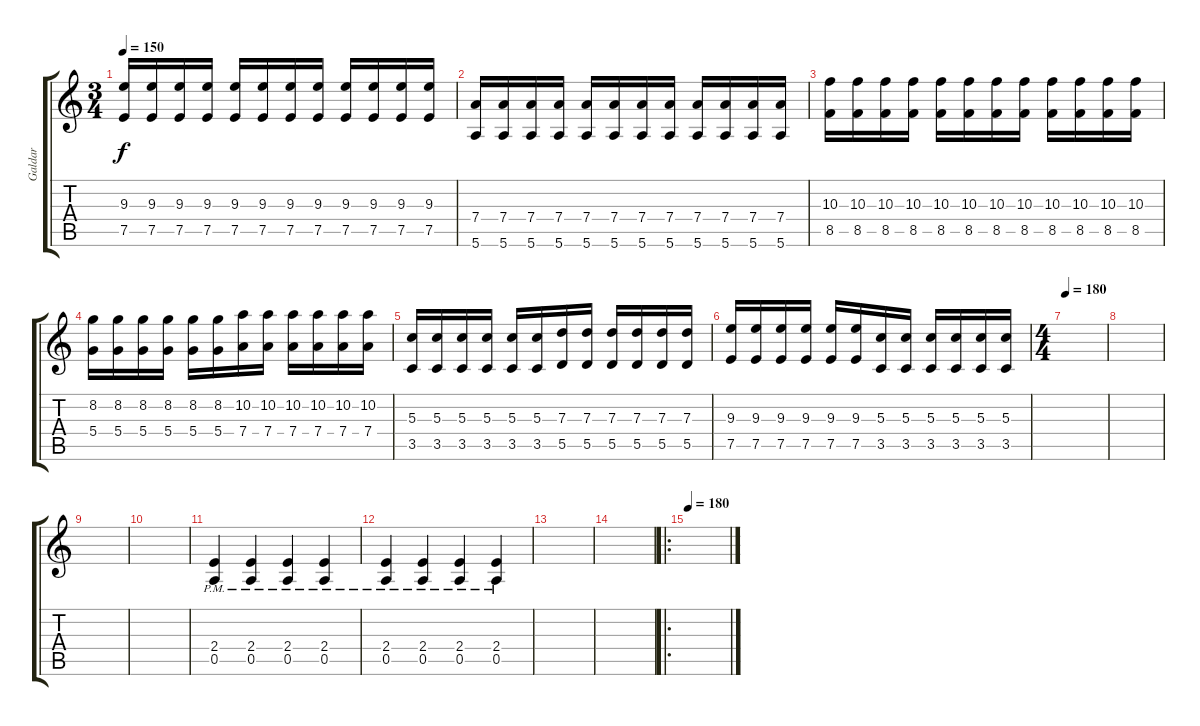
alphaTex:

\track ("Galdar" "Galdar") {instrument distortionguitar}
\staff {score tabs}
\tuning (E4 B3 G3 D3 A2 E2) {hide}
\ts (3 4)
\tempo 150
\clef g2
\ks c
(9.3 7.5).16{dy f} (9.3 7.5).16 (9.3 7.5).16 (9.3 7.5).16 (9.3 7.5).16 (9.3 7.5).16 (9.3 7.5).16 (9.3 7.5).16 (9.3 7.5).16 (9.3 7.5).16 (9.3 7.5).16 (9.3 7.5).16 |
(7.4 5.6).16 (7.4 5.6).16 (7.4 5.6).16 (7.4 5.6).16 (7.4 5.6).16 (7.4 5.6).16 (7.4 5.6).16 (7.4 5.6).16 (7.4 5.6).16 (7.4 5.6).16 (7.4 5.6).16 (7.4 5.6).16 |
(10.3 8.5).16 (10.3 8.5).16 (10.3 8.5).16 (10.3 8.5).16 (10.3 8.5).16 (10.3 8.5).16 (10.3 8.5).16 (10.3 8.5).16 (10.3 8.5).16 (10.3 8.5).16 (10.3 8.5).16 (10.3 8.5).16 |
(8.2 5.4).16 (8.2 5.4).16 (8.2 5.4).16 (8.2 5.4).16 (8.2 5.4).16 (8.2 5.4).16 (10.2 7.4).16 (10.2 7.4).16 (10.2 7.4).16 (10.2 7.4).16 (10.2 7.4).16 (10.2 7.4).16 |
(5.3 3.5).16 (5.3 3.5).16 (5.3 3.5).16 (5.3 3.5).16 (5.3 3.5).16 (5.3 3.5).16 (7.3 5.5).16 (7.3 5.5).16 (7.3 5.5).16 (7.3 5.5).16 (7.3 5.5).16 (7.3 5.5).16 |
(9.3 7.5).16 (9.3 7.5).16 (9.3 7.5).16 (9.3 7.5).16 (9.3 7.5).16 (9.3 7.5).16 (5.3 3.5).16 (5.3 3.5).16 (5.3 3.5).16 (5.3 3.5).16 (5.3 3.5).16 (5.3 3.5).16 |
\ts (4 4)
\tempo 180
|
|
|
|
(2.4{pm} 0.5{pm}).4 (2.4{pm} 0.5{pm}).4 (2.4{pm} 0.5{pm}).4 (2.4{pm} 0.5{pm}).4 |
(2.4{pm} 0.5{pm}).4 (2.4{pm} 0.5{pm}).4 (2.4{pm} 0.5{pm}).4 (2.4{pm} 0.5{pm}).4 |
|
|
\ro
\tempo 180
